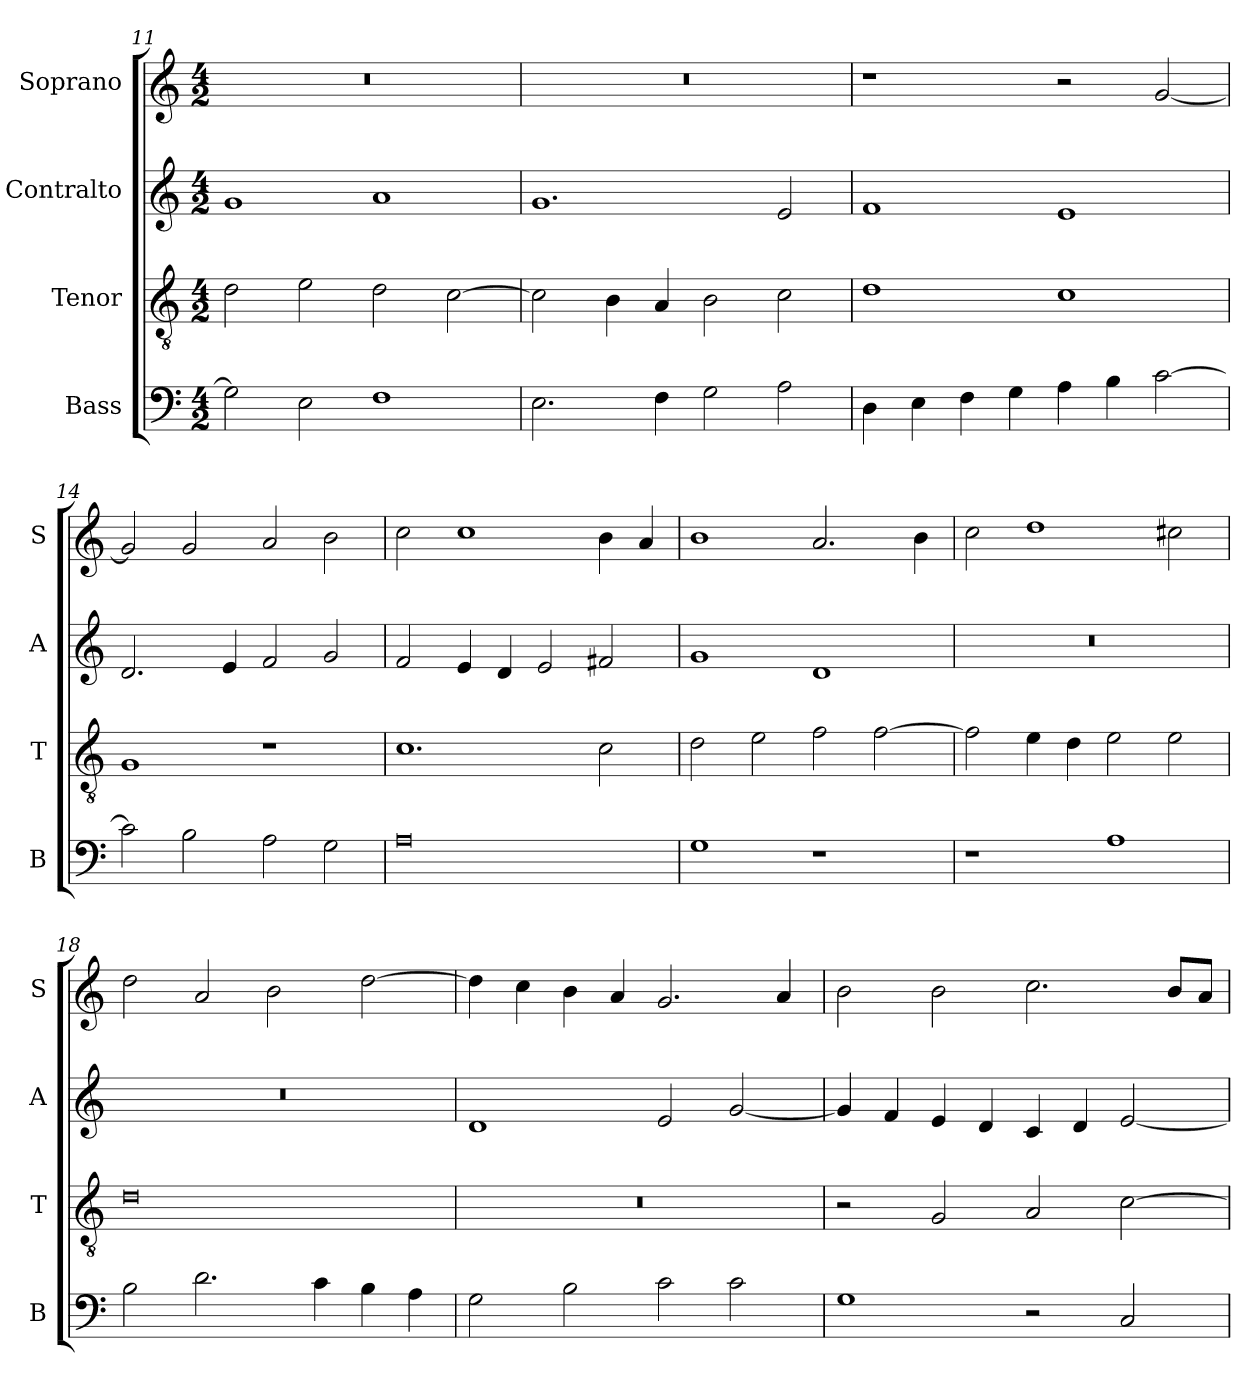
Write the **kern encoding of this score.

**kern	**kern	**kern	**kern
*part4	*part3	*part2	*part1
*staff4	*staff3	*staff2	*staff1
*I"Bass	*I"Tenor	*I"Contralto	*I"Soprano
*I'B	*I'T	*I'A	*I'S
*clefF4	*clefGv2	*clefG2	*clefG2
*k[]	*k[]	*k[]	*k[]
*G:mix	*G:mix	*G:mix	*G:mix
*M4/2	*M4/2	*M4/2	*M4/2
=11	=11	=11	=11
2G]	2d	1g	0r
2E	2e	.	.
1F	2d	1a	.
.	[2c	.	.
=12	=12	=12	=12
2.E	2c]	1.g	0r
.	4B	.	.
4F	4A	.	.
2G	2B	.	.
2A	2c	2e	.
=13	=13	=13	=13
4D	1d	1f	1r
4E	.	.	.
4F	.	.	.
4G	.	.	.
4A	1c	1e	2r
4B	.	.	.
[2c	.	.	[2g
=14	=14	=14	=14
2c]	1G	2.d	2g]
2B	.	.	2g
.	.	4e	.
2A	1r	2f	2a
2G	.	2g	2b
=15	=15	=15	=15
0A	1.c	2f	2cc
.	.	4e	1cc
.	.	4d	.
.	.	2e	.
.	2c	2f#X	4b
.	.	.	4a
=16	=16	=16	=16
1G	2d	1g	1b
.	2e	.	.
1r	2f	1d	2.a
.	[2f	.	.
.	.	.	4b
=17	=17	=17	=17
1r	2f]	0r	2cc
.	4e	.	1dd
.	4d	.	.
1A	2e	.	.
.	2e	.	2cc#X
=18	=18	=18	=18
2B	0d	0r	2dd
2.d	.	.	2a
.	.	.	2b
4c	.	.	.
4B	.	.	[2dd
4A	.	.	.
=19	=19	=19	=19
2G	0r	1d	4dd]
.	.	.	4cc
2B	.	.	4b
.	.	.	4a
2c	.	2e	2.g
2c	.	[2g	.
.	.	.	4a
=20	=20	=20	=20
1G	2r	4g]	2b
.	.	4f	.
.	2G	4e	2b
.	.	4d	.
2r	2A	4c	2.cc
.	.	4d	.
2C	[2c	[2e	.
.	.	.	8b/L
.	.	.	8a/J
=	=	=	=
*-	*-	*-	*-
